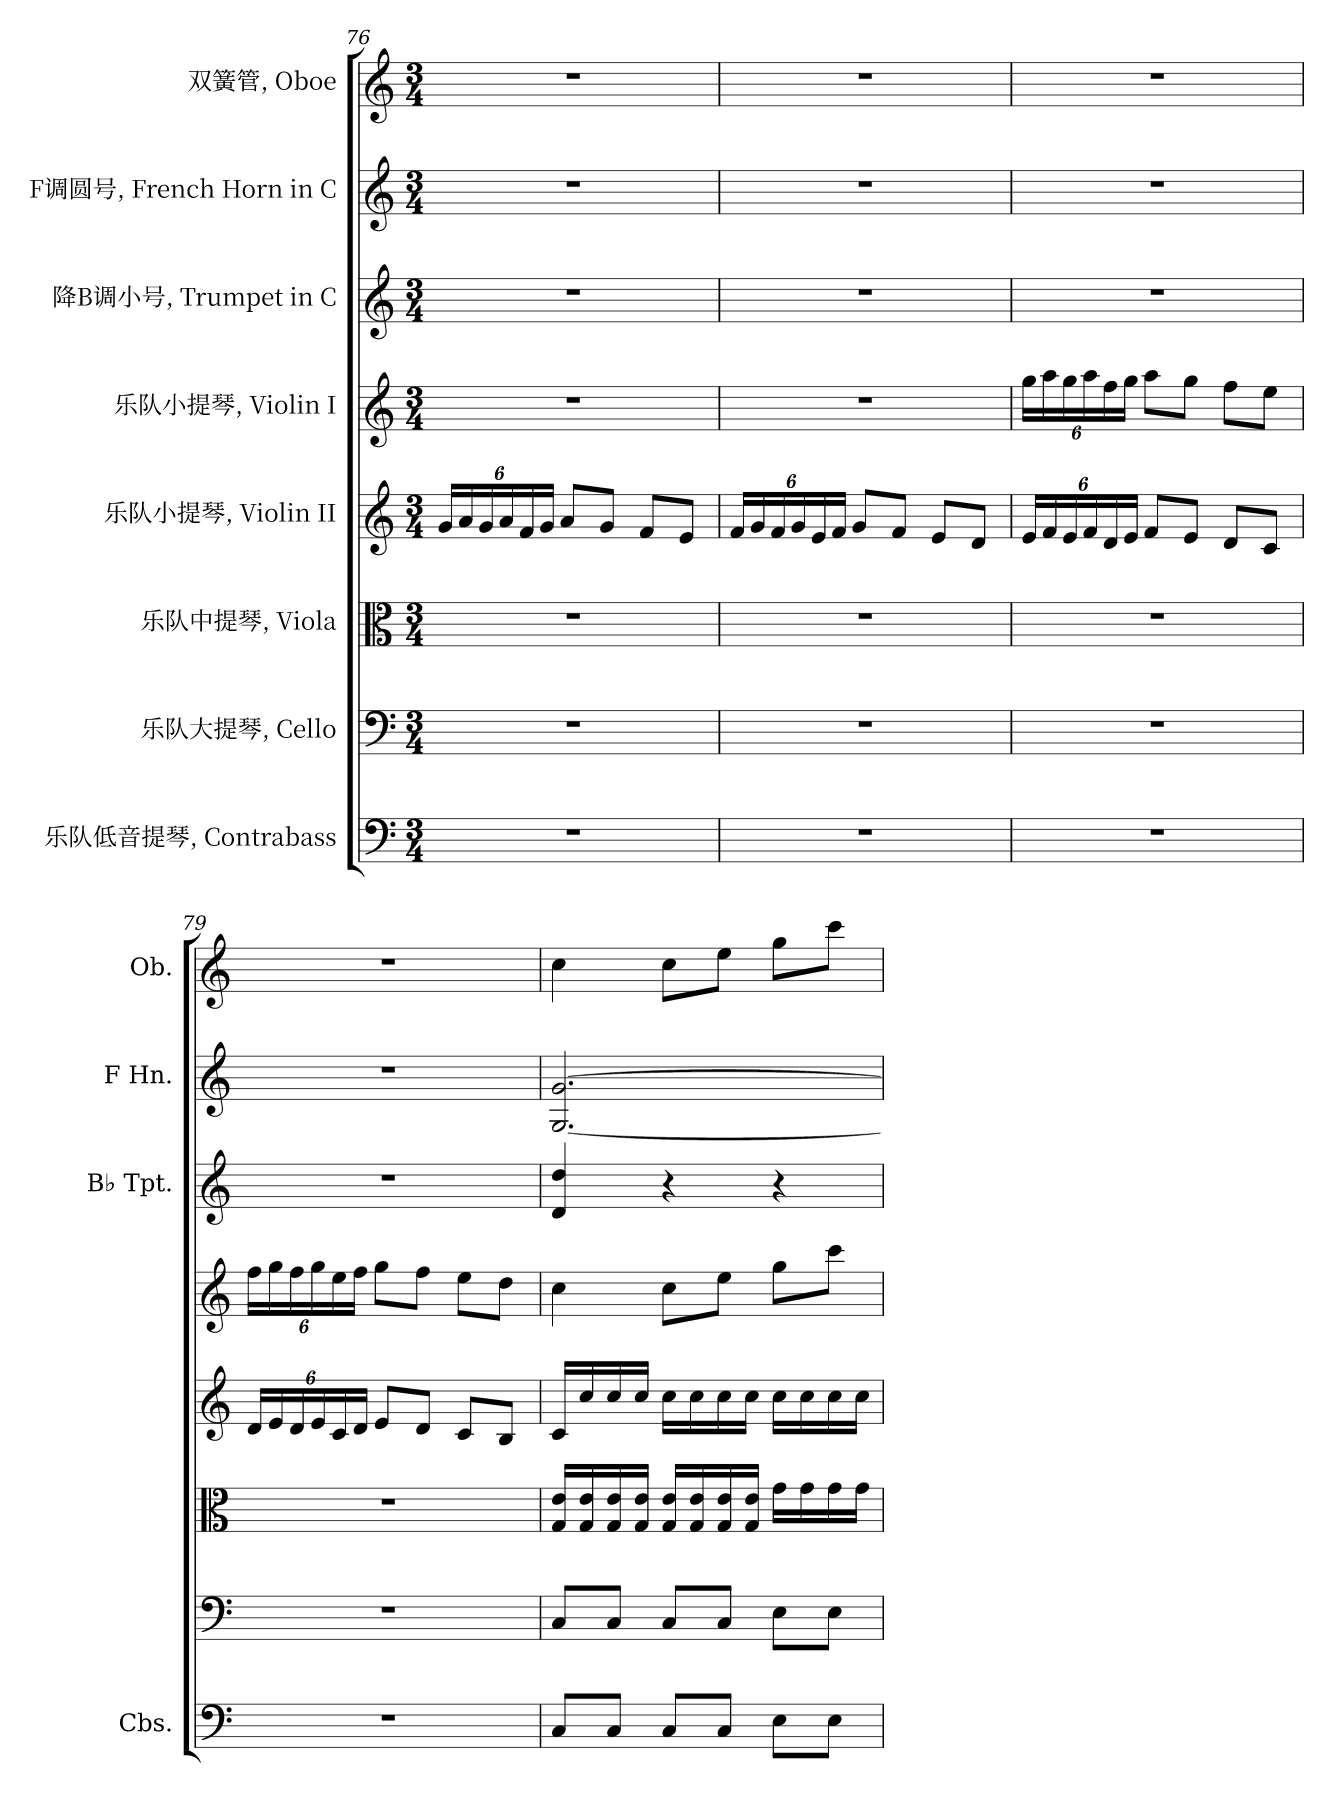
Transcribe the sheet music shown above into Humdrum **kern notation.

**kern	**kern	**kern	**kern	**kern	**kern	**kern	**kern
*part8	*part7	*part6	*part5	*part4	*part3	*part2	*part1
*staff8	*staff7	*staff6	*staff5	*staff4	*staff3	*staff2	*staff1
*I"乐队低音提琴, Contrabass	*I"乐队大提琴, Cello	*I"乐队中提琴, Viola	*I"乐队小提琴, Violin II	*I"乐队小提琴, Violin I	*I"降B调小号, Trumpet in C	*I"F调圆号, French Horn in C	*I"双簧管, Oboe
*I'Cbs.	*	*	*	*	*I'B♭ Tpt.	*I'F Hn.	*I'Ob.
*clefF4	*clefF4	*clefC3	*clefG2	*clefG2	*clefG2	*clefG2	*clefG2
*ITrd7c12	*	*	*	*	*ITrd1c2	*ITrd4c7	*
*k[]	*k[]	*k[]	*k[]	*k[]	*k[b-e-]	*k[b-]	*k[]
*M3/4	*M3/4	*M3/4	*M3/4	*M3/4	*M3/4	*M3/4	*M3/4
*	*	*	*Xbrackettup	*	*	*	*
=76	=76	=76	=76	=76	=76	=76	=76
2.r	2.r	2.r	24g/LL	2.r	2.r	2.r	2.r
.	.	.	24a/	.	.	.	.
.	.	.	24g/	.	.	.	.
.	.	.	24a/	.	.	.	.
.	.	.	24f/	.	.	.	.
.	.	.	24g/JJ	.	.	.	.
.	.	.	8a/L	.	.	.	.
.	.	.	8g/J	.	.	.	.
.	.	.	8f/L	.	.	.	.
.	.	.	8e/J	.	.	.	.
!!LO:PB:g=z
=77	=77	=77	=77	=77	=77	=77	=77
2.r	2.r	2.r	24f/LL	2.r	2.r	2.r	2.r
.	.	.	24g/	.	.	.	.
.	.	.	24f/	.	.	.	.
.	.	.	24g/	.	.	.	.
.	.	.	24e/	.	.	.	.
.	.	.	24f/JJ	.	.	.	.
.	.	.	8g/L	.	.	.	.
.	.	.	8f/J	.	.	.	.
.	.	.	8e/L	.	.	.	.
.	.	.	8d/J	.	.	.	.
=78	=78	=78	=78	=78	=78	=78	=78
*	*	*	*	*Xbrackettup	*	*	*
2.r	2.r	2.r	24e/LL	24gg\LL	2.r	2.r	2.r
.	.	.	24f/	24aa\	.	.	.
.	.	.	24e/	24gg\	.	.	.
.	.	.	24f/	24aa\	.	.	.
.	.	.	24d/	24ff\	.	.	.
.	.	.	24e/JJ	24gg\JJ	.	.	.
.	.	.	8f/L	8aa\L	.	.	.
.	.	.	8e/J	8gg\J	.	.	.
.	.	.	8d/L	8ff\L	.	.	.
.	.	.	8c/J	8ee\J	.	.	.
=79	=79	=79	=79	=79	=79	=79	=79
2.r	2.r	2.r	24d/LL	24ff\LL	2.r	2.r	2.r
.	.	.	24e/	24gg\	.	.	.
.	.	.	24d/	24ff\	.	.	.
.	.	.	24e/	24gg\	.	.	.
.	.	.	24c/	24ee\	.	.	.
.	.	.	24d/JJ	24ff\JJ	.	.	.
.	.	.	8e/L	8gg\L	.	.	.
.	.	.	8d/J	8ff\J	.	.	.
.	.	.	8c/L	8ee\L	.	.	.
.	.	.	8B/J	8dd\J	.	.	.
=80	=80	=80	=80	=80	=80	=80	=80
8CC/L	8C/L	16G/ 16e/LL	16c/LL	4cc\	4c/ 4cc/	[2.C/ [2.c/	4cc\
.	.	16G/ 16e/	16cc/	.	.	.	.
8CC/J	8C/J	16G/ 16e/	16cc/	.	.	.	.
.	.	16G/ 16e/JJ	16cc/JJ	.	.	.	.
8CC/L	8C/L	16G/ 16e/LL	16cc\LL	8cc\L	4r	.	8cc\L
.	.	16G/ 16e/	16cc\	.	.	.	.
8CC/J	8C/J	16G/ 16e/	16cc\	8ee\J	.	.	8ee\J
.	.	16G/ 16e/JJ	16cc\JJ	.	.	.	.
8EE\L	8E\L	16g\LL	16cc\LL	8gg\L	4r	.	8gg\L
.	.	16g\	16cc\	.	.	.	.
8EE\J	8E\J	16g\	16cc\	8ccc\J	.	.	8ccc\J
.	.	16g\JJ	16cc\JJ	.	.	.	.
=	=	=	=	=	=	=	=
*-	*-	*-	*-	*-	*-	*-	*-
